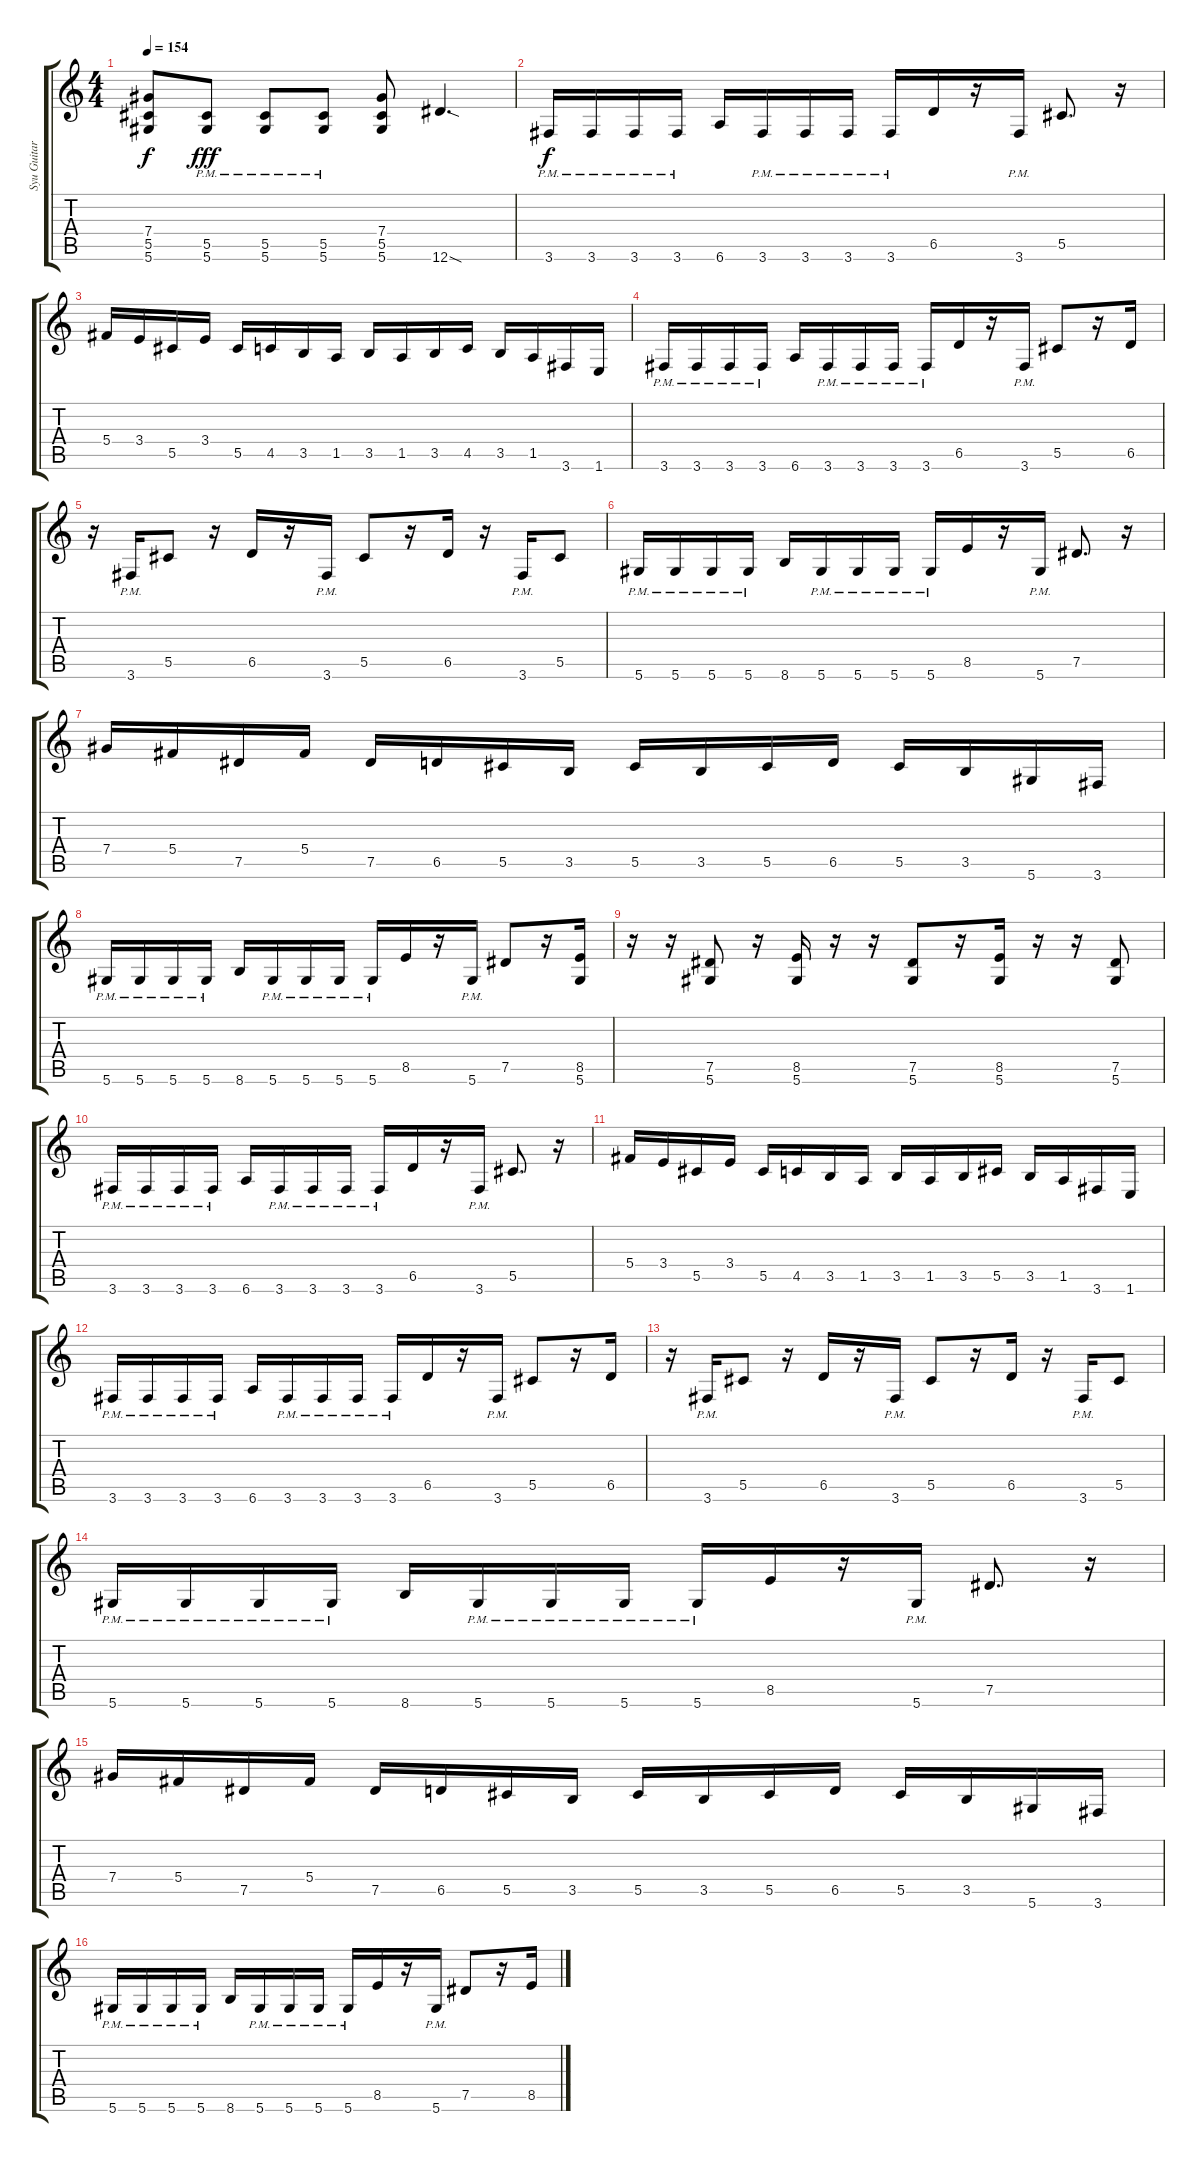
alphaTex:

\track ("Syu Guitar I" "Syu Guitar") {instrument overdrivenguitar}
\staff {score tabs}
\tuning (Eb4 Bb3 Gb3 Db3 Ab2 Eb2) {hide}
\ts (4 4)
\tempo 154
\clef g2
\ks c
(7.4{t} 5.5{t} 5.6{t}).8{dy f} (5.5{pm} 5.6{pm}).8{dy fff} (5.5{pm} 5.6{pm}).8 (5.5{pm} 5.6{pm}).8 (7.4 5.5 5.6).8 12.6{sod}.4{d} |
3.6{pm}.16{dy f} 3.6{pm}.16 3.6{pm}.16 3.6{pm}.16 6.6.16 3.6{pm}.16 3.6{pm}.16 3.6{pm}.16 3.6{pm}.16 6.5.16 r.16 3.6{pm}.16 5.5.8{d} r.16 |
5.4.16 3.4.16 5.5.16 3.4.16 5.5.16 4.5.16 3.5.16 1.5.16 3.5.16 1.5.16 3.5.16 4.5.16 3.5.16 1.5.16 3.6.16 1.6.16 |
3.6{pm}.16 3.6{pm}.16 3.6{pm}.16 3.6{pm}.16 6.6.16 3.6{pm}.16 3.6{pm}.16 3.6{pm}.16 3.6{pm}.16 6.5.16 r.16 3.6{pm}.16 5.5.8 r.16 6.5.16 |
r.16 3.6{pm}.16 5.5.8 r.16 6.5.16 r.16 3.6{pm}.16 5.5.8 r.16 6.5.16 r.16 3.6{pm}.16 5.5.8 |
5.6{pm}.16 5.6{pm}.16 5.6{pm}.16 5.6{pm}.16 8.6.16 5.6{pm}.16 5.6{pm}.16 5.6{pm}.16 5.6{pm}.16 8.5.16 r.16 5.6{pm}.16 7.5.8{d} r.16 |
7.4.16 5.4.16 7.5.16 5.4.16 7.5.16 6.5.16 5.5.16 3.5.16 5.5.16 3.5.16 5.5.16 6.5.16 5.5.16 3.5.16 5.6.16 3.6.16 |
5.6{pm}.16 5.6{pm}.16 5.6{pm}.16 5.6{pm}.16 8.6.16 5.6{pm}.16 5.6{pm}.16 5.6{pm}.16 5.6{pm}.16 8.5.16 r.16 5.6{pm}.16 7.5.8 r.16 (8.5 5.6).16 |
r.16 r.16 (7.5 5.6).8 r.16 (8.5 5.6).16 r.16 r.16 (7.5 5.6).8 r.16 (8.5 5.6).16 r.16 r.16 (7.5 5.6).8 |
3.6{pm}.16 3.6{pm}.16 3.6{pm}.16 3.6{pm}.16 6.6.16 3.6{pm}.16 3.6{pm}.16 3.6{pm}.16 3.6{pm}.16 6.5.16 r.16 3.6{pm}.16 5.5.8{d} r.16 |
5.4.16 3.4.16 5.5.16 3.4.16 5.5.16 4.5.16 3.5.16 1.5.16 3.5.16 1.5.16 3.5.16 5.5.16 3.5.16 1.5.16 3.6.16 1.6.16 |
3.6{pm}.16 3.6{pm}.16 3.6{pm}.16 3.6{pm}.16 6.6.16 3.6{pm}.16 3.6{pm}.16 3.6{pm}.16 3.6{pm}.16 6.5.16 r.16 3.6{pm}.16 5.5.8 r.16 6.5.16 |
r.16 3.6{pm}.16 5.5.8 r.16 6.5.16 r.16 3.6{pm}.16 5.5.8 r.16 6.5.16 r.16 3.6{pm}.16 5.5.8 |
5.6{pm}.16 5.6{pm}.16 5.6{pm}.16 5.6{pm}.16 8.6.16 5.6{pm}.16 5.6{pm}.16 5.6{pm}.16 5.6{pm}.16 8.5.16 r.16 5.6{pm}.16 7.5.8{d} r.16 |
7.4.16 5.4.16 7.5.16 5.4.16 7.5.16 6.5.16 5.5.16 3.5.16 5.5.16 3.5.16 5.5.16 6.5.16 5.5.16 3.5.16 5.6.16 3.6.16 |
5.6{pm}.16 5.6{pm}.16 5.6{pm}.16 5.6{pm}.16 8.6.16 5.6{pm}.16 5.6{pm}.16 5.6{pm}.16 5.6{pm}.16 8.5.16 r.16 5.6{pm}.16 7.5.8 r.16 8.5.16
